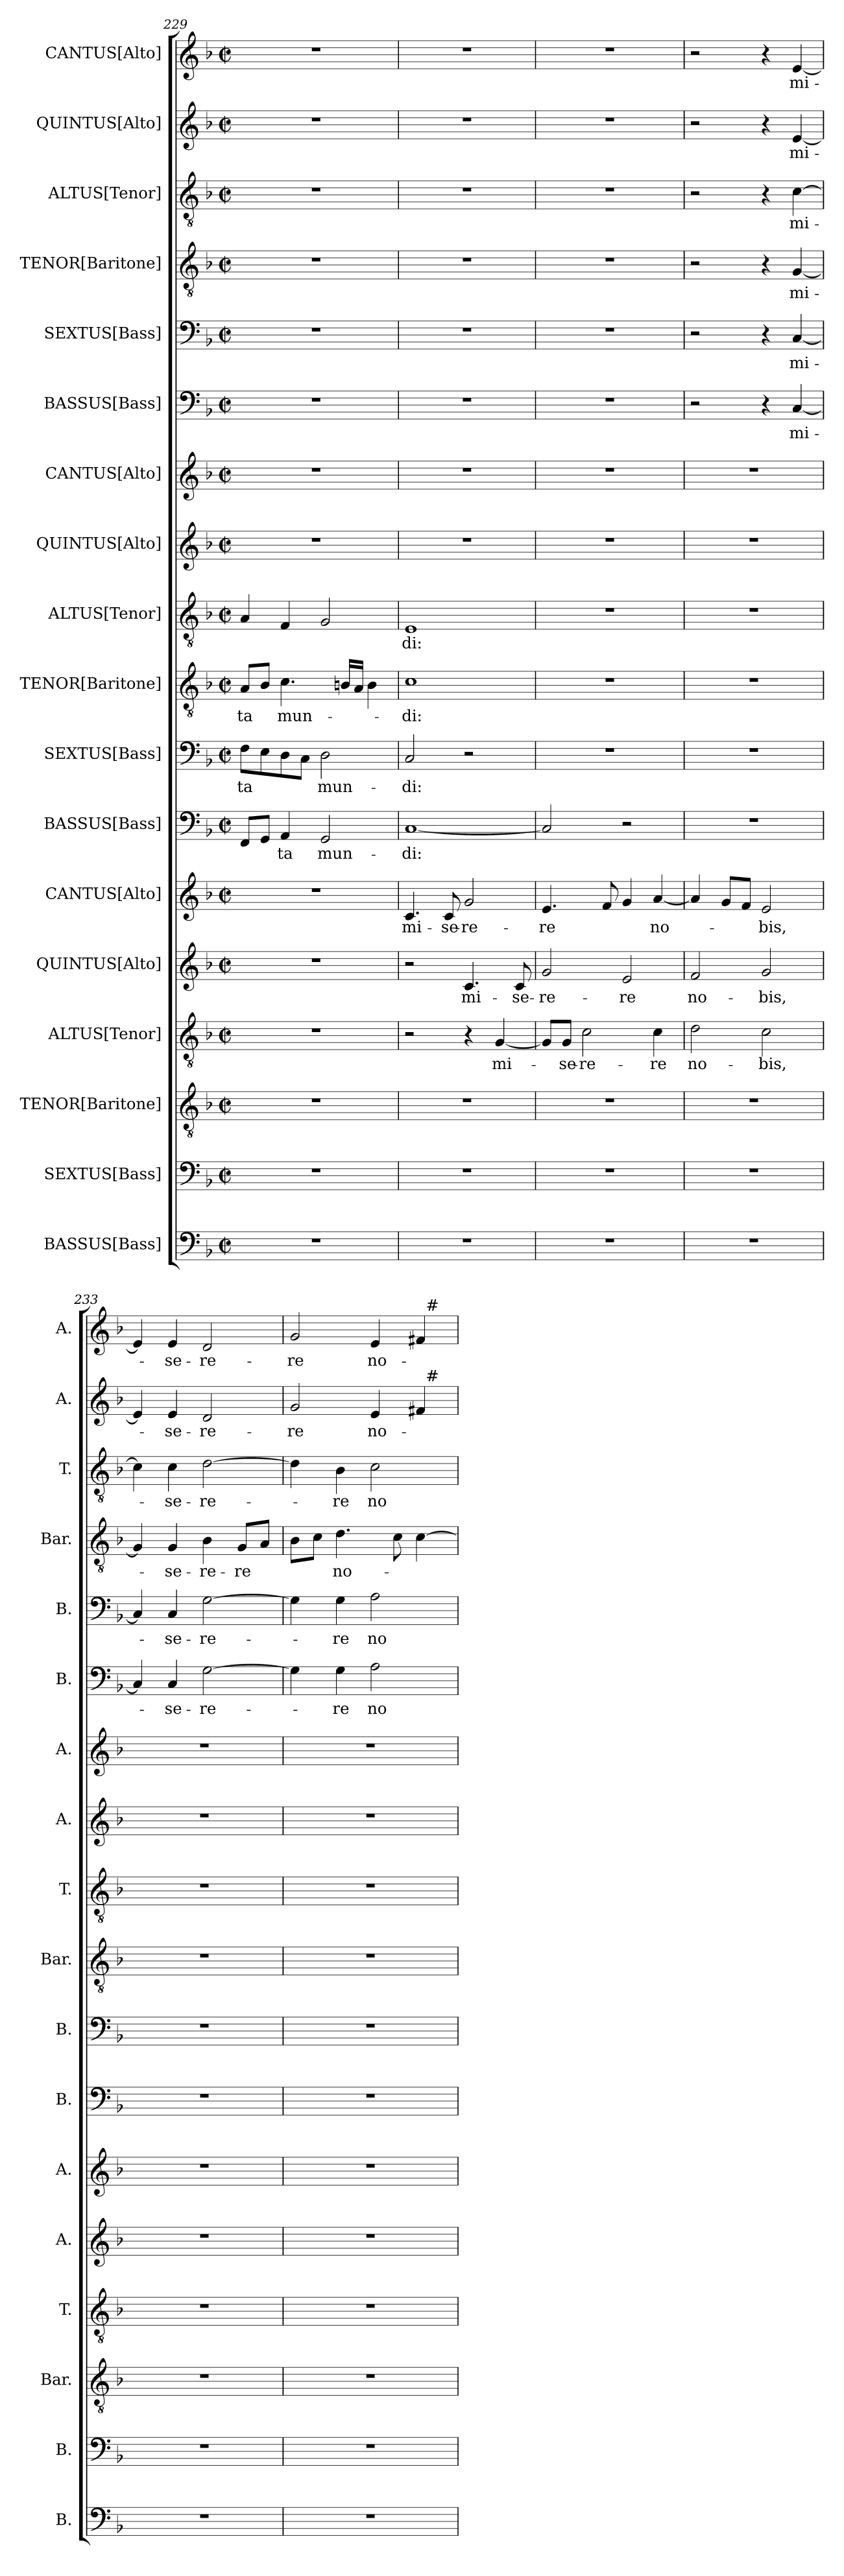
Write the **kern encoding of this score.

**kern	**kern	**kern	**kern	**text	**kern	**text	**kern	**text	**kern	**text	**kern	**text	**kern	**text	**kern	**text	**kern	**kern	**kern	**text	**kern	**text	**kern	**text	**kern	**text	**kern	**text	**kern	**text
*part18	*part17	*part16	*part15	*part15	*part14	*part14	*part13	*part13	*part12	*part12	*part11	*part11	*part10	*part10	*part9	*part9	*part8	*part7	*part6	*part6	*part5	*part5	*part4	*part4	*part3	*part3	*part2	*part2	*part1	*part1
*staff18	*staff17	*staff16	*staff15	*staff15	*staff14	*staff14	*staff13	*staff13	*staff12	*staff12	*staff11	*staff11	*staff10	*staff10	*staff9	*staff9	*staff8	*staff7	*staff6	*staff6	*staff5	*staff5	*staff4	*staff4	*staff3	*staff3	*staff2	*staff2	*staff1	*staff1
*I"BASSUS[Bass]	*I"SEXTUS[Bass]	*I"TENOR[Baritone]	*I"ALTUS[Tenor]	*	*I"QUINTUS[Alto]	*	*I"CANTUS[Alto]	*	*I"BASSUS[Bass]	*	*I"SEXTUS[Bass]	*	*I"TENOR[Baritone]	*	*I"ALTUS[Tenor]	*	*I"QUINTUS[Alto]	*I"CANTUS[Alto]	*I"BASSUS[Bass]	*	*I"SEXTUS[Bass]	*	*I"TENOR[Baritone]	*	*I"ALTUS[Tenor]	*	*I"QUINTUS[Alto]	*	*I"CANTUS[Alto]	*
*I'B.	*I'B.	*I'Bar.	*I'T.	*	*I'A.	*	*I'A.	*	*I'B.	*	*I'B.	*	*I'Bar.	*	*I'T.	*	*I'A.	*I'A.	*I'B.	*	*I'B.	*	*I'Bar.	*	*I'T.	*	*I'A.	*	*I'A.	*
*clefF4	*clefF4	*clefGv2	*clefGv2	*	*clefG2	*	*clefG2	*	*clefF4	*	*clefF4	*	*clefGv2	*	*clefGv2	*	*clefG2	*clefG2	*clefF4	*	*clefF4	*	*clefGv2	*	*clefGv2	*	*clefG2	*	*clefG2	*
*	*	*ITrd7c12	*ITrd7c12	*	*	*	*	*	*	*	*	*	*ITrd7c12	*	*ITrd7c12	*	*	*	*	*	*	*	*ITrd7c12	*	*ITrd7c12	*	*	*	*	*
*k[b-]	*k[b-]	*k[b-]	*k[b-]	*	*k[b-]	*	*k[b-]	*	*k[b-]	*	*k[b-]	*	*k[b-]	*	*k[b-]	*	*k[b-]	*k[b-]	*k[b-]	*	*k[b-]	*	*k[b-]	*	*k[b-]	*	*k[b-]	*	*k[b-]	*
*F:	*F:	*F:	*F:	*	*F:	*	*F:	*	*F:	*	*F:	*	*F:	*	*F:	*	*F:	*F:	*F:	*	*F:	*	*F:	*	*F:	*	*F:	*	*F:	*
*M2/2	*M2/2	*M2/2	*M2/2	*	*M2/2	*	*M2/2	*	*M2/2	*	*M2/2	*	*M2/2	*	*M2/2	*	*M2/2	*M2/2	*M2/2	*	*M2/2	*	*M2/2	*	*M2/2	*	*M2/2	*	*M2/2	*
*met(c|)	*met(c|)	*met(c|)	*met(c|)	*	*met(c|)	*	*met(c|)	*	*met(c|)	*	*met(c|)	*	*met(c|)	*	*met(c|)	*	*met(c|)	*met(c|)	*met(c|)	*	*met(c|)	*	*met(c|)	*	*met(c|)	*	*met(c|)	*	*met(c|)	*
=229	=229	=229	=229	=229	=229	=229	=229	=229	=229	=229	=229	=229	=229	=229	=229	=229	=229	=229	=229	=229	=229	=229	=229	=229	=229	=229	=229	=229	=229	=229
!	!	!	!	!	!	!	!	!	!	!	!	!LO:LY:b	!	!LO:LY:b	!	!	!	!	!	!	!	!	!	!	!	!	!	!	!	!
1r	1r	1r	1r	.	1r	.	1r	.	8FF/L	.	8F\L	-ta	8AA/L	-ta	4AA/	.	1r	1r	1r	.	1r	.	1r	.	1r	.	1r	.	1r	.
.	.	.	.	.	.	.	.	.	8GG/J	.	8E\	.	8BB-/J	.	.	.	.	.	.	.	.	.	.	.	.	.	.	.	.	.
!	!	!	!	!	!	!	!	!	!	!LO:LY:b	!	!	!	!LO:LY:b	!	!	!	!	!	!	!	!	!	!	!	!	!	!	!	!
.	.	.	.	.	.	.	.	.	4AA/	-ta	8D\	.	4.C\	mun-	4FF/	.	.	.	.	.	.	.	.	.	.	.	.	.	.	.
.	.	.	.	.	.	.	.	.	.	.	8C\J	.	.	.	.	.	.	.	.	.	.	.	.	.	.	.	.	.	.	.
!	!	!	!	!	!	!	!	!	!	!LO:LY:b	!	!LO:LY:b	!	!	!	!	!	!	!	!	!	!	!	!	!	!	!	!	!	!
.	.	.	.	.	.	.	.	.	2GG/	mun-	2D\	mun-	.	.	2GG/	.	.	.	.	.	.	.	.	.	.	.	.	.	.	.
.	.	.	.	.	.	.	.	.	.	.	.	.	16BBn/LL	.	.	.	.	.	.	.	.	.	.	.	.	.	.	.	.	.
.	.	.	.	.	.	.	.	.	.	.	.	.	16AA/JJ	.	.	.	.	.	.	.	.	.	.	.	.	.	.	.	.	.
.	.	.	.	.	.	.	.	.	.	.	.	.	4BB\	.	.	.	.	.	.	.	.	.	.	.	.	.	.	.	.	.
=230	=230	=230	=230	=230	=230	=230	=230	=230	=230	=230	=230	=230	=230	=230	=230	=230	=230	=230	=230	=230	=230	=230	=230	=230	=230	=230	=230	=230	=230	=230
!	!	!	!	!	!	!	!	!LO:LY:b	!	!LO:LY:b	!	!LO:LY:b	!	!LO:LY:b	!	!LO:LY:b	!	!	!	!	!	!	!	!	!	!	!	!	!	!
1r	1r	1r	2r	.	2r	.	4.c/	mi-	[<1C	-di:	2C/	-di:	1C	-di:	1EE	-di:	1r	1r	1r	.	1r	.	1r	.	1r	.	1r	.	1r	.
!	!	!	!	!	!	!	!	!LO:LY:b	!	!	!	!	!	!	!	!	!	!	!	!	!	!	!	!	!	!	!	!	!	!
.	.	.	.	.	.	.	8c/	-se-	.	.	.	.	.	.	.	.	.	.	.	.	.	.	.	.	.	.	.	.	.	.
!	!	!	!	!	!	!LO:LY:b	!	!LO:LY:b	!	!	!	!	!	!	!	!	!	!	!	!	!	!	!	!	!	!	!	!	!	!
.	.	.	4r	.	4.c/	mi-	2g/	-re-	.	.	2r	.	.	.	.	.	.	.	.	.	.	.	.	.	.	.	.	.	.	.
!	!	!	!	!LO:LY:b	!	!	!	!	!	!	!	!	!	!	!	!	!	!	!	!	!	!	!	!	!	!	!	!	!	!
.	.	.	[<4GG/	mi-	.	.	.	.	.	.	.	.	.	.	.	.	.	.	.	.	.	.	.	.	.	.	.	.	.	.
!	!	!	!	!	!	!LO:LY:b	!	!	!	!	!	!	!	!	!	!	!	!	!	!	!	!	!	!	!	!	!	!	!	!
.	.	.	.	.	8c/	-se-	.	.	.	.	.	.	.	.	.	.	.	.	.	.	.	.	.	.	.	.	.	.	.	.
=231	=231	=231	=231	=231	=231	=231	=231	=231	=231	=231	=231	=231	=231	=231	=231	=231	=231	=231	=231	=231	=231	=231	=231	=231	=231	=231	=231	=231	=231	=231
!	!	!	!	!	!	!LO:LY:b	!	!LO:LY:b	!	!	!	!	!	!	!	!	!	!	!	!	!	!	!	!	!	!	!	!	!	!
1r	1r	1r	8GG/L]	.	2g/	-re-	4.e/	-re	2C/]	.	1r	.	1r	.	1r	.	1r	1r	1r	.	1r	.	1r	.	1r	.	1r	.	1r	.
!	!	!	!	!LO:LY:b	!	!	!	!	!	!	!	!	!	!	!	!	!	!	!	!	!	!	!	!	!	!	!	!	!	!
.	.	.	8GG/J	-se-	.	.	.	.	.	.	.	.	.	.	.	.	.	.	.	.	.	.	.	.	.	.	.	.	.	.
!	!	!	!	!LO:LY:b	!	!	!	!	!	!	!	!	!	!	!	!	!	!	!	!	!	!	!	!	!	!	!	!	!	!
.	.	.	2C\	-re-	.	.	.	.	.	.	.	.	.	.	.	.	.	.	.	.	.	.	.	.	.	.	.	.	.	.
.	.	.	.	.	.	.	8f/	.	.	.	.	.	.	.	.	.	.	.	.	.	.	.	.	.	.	.	.	.	.	.
!	!	!	!	!	!	!LO:LY:b	!	!	!	!	!	!	!	!	!	!	!	!	!	!	!	!	!	!	!	!	!	!	!	!
.	.	.	.	.	2e/	-re	4g/	.	2r	.	.	.	.	.	.	.	.	.	.	.	.	.	.	.	.	.	.	.	.	.
!	!	!	!	!LO:LY:b	!	!	!	!LO:LY:b	!	!	!	!	!	!	!	!	!	!	!	!	!	!	!	!	!	!	!	!	!	!
.	.	.	4C\	-re	.	.	[<4a/	no-	.	.	.	.	.	.	.	.	.	.	.	.	.	.	.	.	.	.	.	.	.	.
!!LO:PB:g=z
=232	=232	=232	=232	=232	=232	=232	=232	=232	=232	=232	=232	=232	=232	=232	=232	=232	=232	=232	=232	=232	=232	=232	=232	=232	=232	=232	=232	=232	=232	=232
!	!	!	!	!LO:LY:b	!	!LO:LY:b	!	!	!	!	!	!	!	!	!	!	!	!	!	!	!	!	!	!	!	!	!	!	!	!
1r	1r	1r	2D\	no-	2f/	no-	4a/]	.	1r	.	1r	.	1r	.	1r	.	1r	1r	2r	.	2r	.	2r	.	2r	.	2r	.	2r	.
.	.	.	.	.	.	.	8g/L	.	.	.	.	.	.	.	.	.	.	.	.	.	.	.	.	.	.	.	.	.	.	.
.	.	.	.	.	.	.	8f/J	.	.	.	.	.	.	.	.	.	.	.	.	.	.	.	.	.	.	.	.	.	.	.
!	!	!	!	!LO:LY:b	!	!LO:LY:b	!	!LO:LY:b	!	!	!	!	!	!	!	!	!	!	!	!	!	!	!	!	!	!	!	!	!	!
.	.	.	2C\	-bis,	2g/	-bis,	2e/	-bis,	.	.	.	.	.	.	.	.	.	.	4r	.	4r	.	4r	.	4r	.	4r	.	4r	.
!	!	!	!	!	!	!	!	!	!	!	!	!	!	!	!	!	!	!	!	!LO:LY:b	!	!LO:LY:b	!	!LO:LY:b	!	!LO:LY:b	!	!LO:LY:b	!	!LO:LY:b
.	.	.	.	.	.	.	.	.	.	.	.	.	.	.	.	.	.	.	[<4C/	mi-	[<4C/	mi-	[<4GG/	mi-	[>4C\	mi-	[<4e/	mi-	[<4e/	mi-
=233	=233	=233	=233	=233	=233	=233	=233	=233	=233	=233	=233	=233	=233	=233	=233	=233	=233	=233	=233	=233	=233	=233	=233	=233	=233	=233	=233	=233	=233	=233
1r	1r	1r	1r	.	1r	.	1r	.	1r	.	1r	.	1r	.	1r	.	1r	1r	4C/]	.	4C/]	.	4GG/]	.	4C\]	.	4e/]	.	4e/]	.
!	!	!	!	!	!	!	!	!	!	!	!	!	!	!	!	!	!	!	!	!LO:LY:b	!	!LO:LY:b	!	!LO:LY:b	!	!LO:LY:b	!	!LO:LY:b	!	!LO:LY:b
.	.	.	.	.	.	.	.	.	.	.	.	.	.	.	.	.	.	.	4C/	-se-	4C/	-se-	4GG/	-se-	4C\	-se-	4e/	-se-	4e/	-se-
!	!	!	!	!	!	!	!	!	!	!	!	!	!	!	!	!	!	!	!	!LO:LY:b	!	!LO:LY:b	!	!LO:LY:b	!	!LO:LY:b	!	!LO:LY:b	!	!LO:LY:b
.	.	.	.	.	.	.	.	.	.	.	.	.	.	.	.	.	.	.	[>2G\	-re-	[>2G\	-re-	4BB-\	-re-	[>2D\	-re-	2d/	-re-	2d/	-re-
!	!	!	!	!	!	!	!	!	!	!	!	!	!	!	!	!	!	!	!	!	!	!	!	!LO:LY:b	!	!	!	!	!	!
.	.	.	.	.	.	.	.	.	.	.	.	.	.	.	.	.	.	.	.	.	.	.	8GG/L	-re	.	.	.	.	.	.
.	.	.	.	.	.	.	.	.	.	.	.	.	.	.	.	.	.	.	.	.	.	.	8AA/J	.	.	.	.	.	.	.
=234	=234	=234	=234	=234	=234	=234	=234	=234	=234	=234	=234	=234	=234	=234	=234	=234	=234	=234	=234	=234	=234	=234	=234	=234	=234	=234	=234	=234	=234	=234
!	!	!	!	!	!	!	!	!	!	!	!	!	!	!	!	!	!	!	!	!	!	!	!	!	!	!	!	!LO:LY:b	!	!LO:LY:b
*	*	*	*	*	*	*	*	*	*	*	*	*	*	*	*	*	*	*	*	*	*	*	*	*	*	*	*^	*	*^	*
1r	1r	1r	1r	.	1r	.	1r	.	1r	.	1r	.	1r	.	1r	.	1r	1r	4G\]	.	4G\]	.	8BB-\L	.	4D\]	.	2g/	2ryy	-re	2g/	2ryy	-re
.	.	.	.	.	.	.	.	.	.	.	.	.	.	.	.	.	.	.	.	.	.	.	8C\J	.	.	.	.	.	.	.	.	.
!	!	!	!	!	!	!	!	!	!	!	!	!	!	!	!	!	!	!	!	!LO:LY:b	!	!LO:LY:b	!	!LO:LY:b	!	!LO:LY:b	!	!	!	!	!	!
.	.	.	.	.	.	.	.	.	.	.	.	.	.	.	.	.	.	.	4G\	-re	4G\	-re	4.D\	no-	4BB-\	-re	.	.	.	.	.	.
!	!	!	!	!	!	!	!	!	!	!	!	!	!	!	!	!	!	!	!	!LO:LY:b	!	!LO:LY:b	!	!	!	!LO:LY:b	!	!	!LO:LY:b	!	!	!LO:LY:b
.	.	.	.	.	.	.	.	.	.	.	.	.	.	.	.	.	.	.	2A\	no-	2A\	no-	.	.	2C\	no-	4e/	4ryy	no-	4e/	4ryy	no-
.	.	.	.	.	.	.	.	.	.	.	.	.	.	.	.	.	.	.	.	.	.	.	8C\	.	.	.	.	.	.	.	.	.
.	.	.	.	.	.	.	.	.	.	.	.	.	.	.	.	.	.	.	.	.	.	.	[>4C\	.	.	.	4f#/	32ryy	.	4f#/	32ryy	.
!	!	!	!	!	!	!	!	!	!	!	!	!	!	!	!	!	!	!	!	!	!	!	!	!	!	!	!	!	!	!	!LO:TX:a:t=#	!
!	!	!	!	!	!	!	!	!	!	!	!	!	!	!	!	!	!	!	!	!	!	!	!	!	!	!	!	!LO:TX:a:t=#	!	!	!	!
.	.	.	.	.	.	.	.	.	.	.	.	.	.	.	.	.	.	.	.	.	.	.	.	.	.	.	.	8..ryy	.	.	8..ryy	.
*	*	*	*	*	*	*	*	*	*	*	*	*	*	*	*	*	*	*	*	*	*	*	*	*	*	*	*v	*v	*	*	*	*
*	*	*	*	*	*	*	*	*	*	*	*	*	*	*	*	*	*	*	*	*	*	*	*	*	*	*	*	*	*v	*v	*
=	=	=	=	=	=	=	=	=	=	=	=	=	=	=	=	=	=	=	=	=	=	=	=	=	=	=	=	=	=	=
*-	*-	*-	*-	*-	*-	*-	*-	*-	*-	*-	*-	*-	*-	*-	*-	*-	*-	*-	*-	*-	*-	*-	*-	*-	*-	*-	*-	*-	*-	*-
